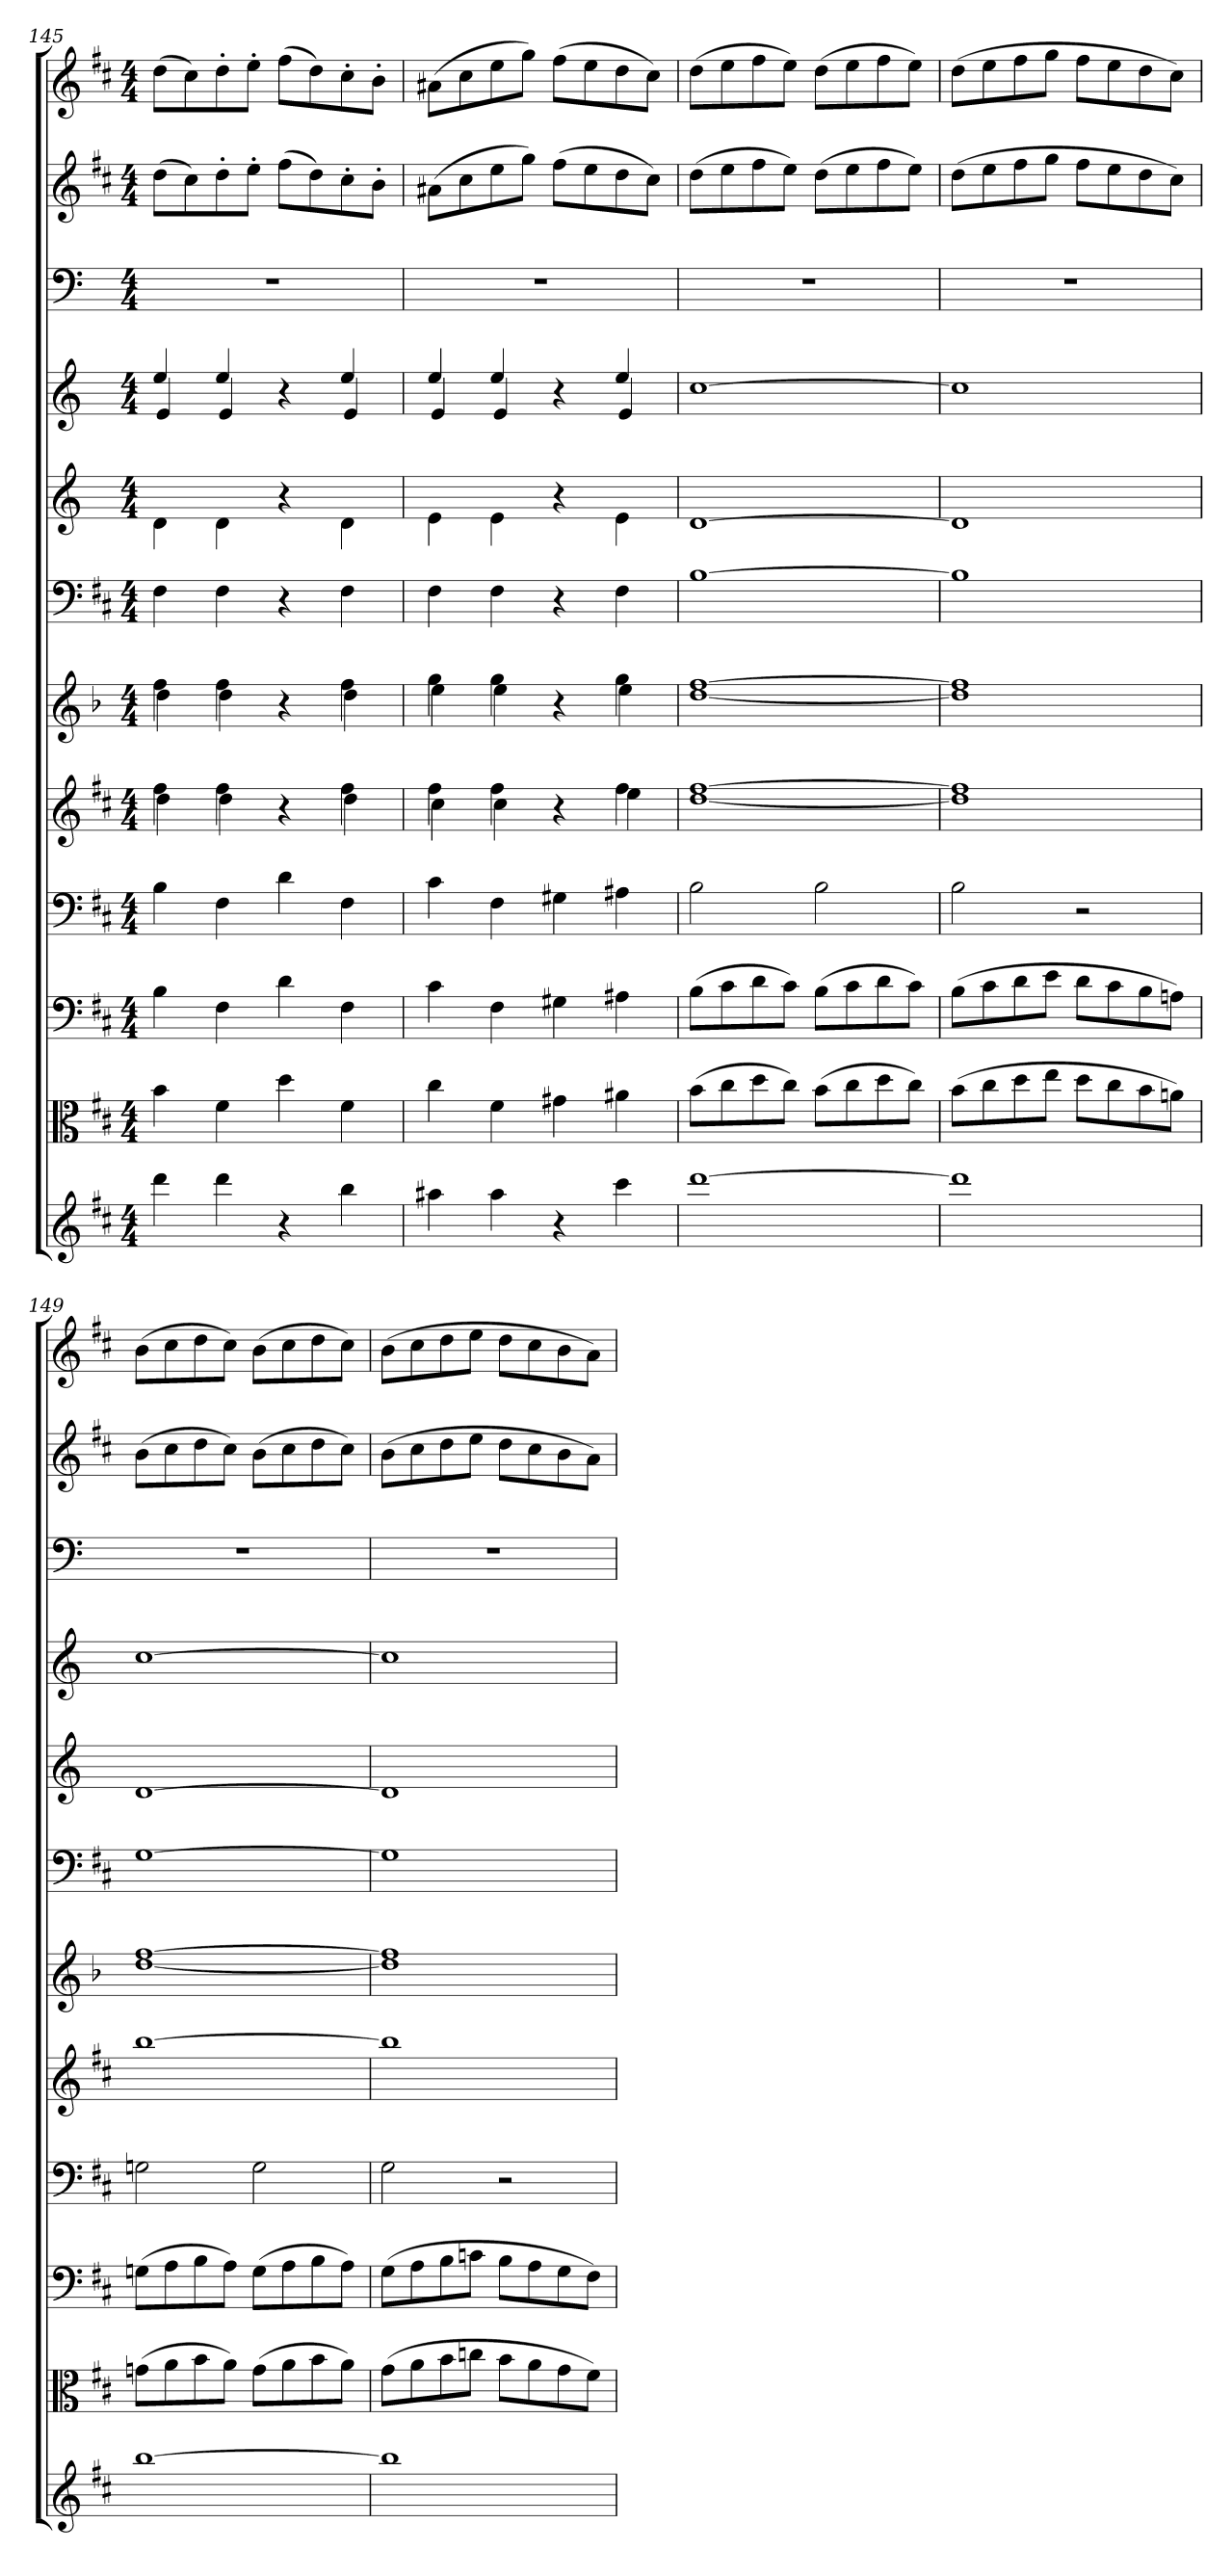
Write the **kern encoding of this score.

**kern	**kern	**kern	**kern	**kern	**kern	**kern	**kern	**kern	**kern	**kern	**kern
*part12	*part11	*part10	*part9	*part8	*part7	*part6	*part5	*part4	*part3	*part2	*part1
*staff12	*staff11	*staff10	*staff9	*staff8	*staff7	*staff6	*staff5	*staff4	*staff3	*staff2	*staff1
*clefG2	*clefC3	*clefF4	*clefF4	*clefG2	*clefG2	*clefF4	*clefG2	*clefG2	*clefF4	*clefG2	*clefG2
*k[f#c#]	*k[f#c#]	*k[f#c#]	*k[f#c#]	*k[f#c#]	*k[b-]	*k[f#c#]	*k[]	*k[]	*k[]	*k[f#c#]	*k[f#c#]
*D:	*D:	*D:	*D:	*D:	*	*D:	*	*	*	*D:	*D:
*M4/4	*M4/4	*M4/4	*M4/4	*M4/4	*M4/4	*M4/4	*M4/4	*M4/4	*M4/4	*M4/4	*M4/4
=145	=145	=145	=145	=145	=145	=145	=145	=145	=145	=145	=145
*	*	*	*	*^	*^	*	*	*^	*	*	*
4ddd\	4b\	4B\	4B\	4ff#\	4dd\	4ff\	4dd\	4F#\	4d\	4ee/	4e/	1r	(8dd\L	(8dd\L
.	.	.	.	.	.	.	.	.	.	.	.	.	8cc#\)	8cc#\)
4ddd\	4f#\	4F#\	4F#\	4ff#\	4dd\	4ff\	4dd\	4F#\	4d\	4ee/	4e/	.	8dd'\	8dd'\
.	.	.	.	.	.	.	.	.	.	.	.	.	8ee'\J	8ee'\J
4r	4dd\	4d\	4d\	4r	4ryy	4r	4ryy	4r	4r	4r	4ryy	.	(8ff#\L	(8ff#\L
.	.	.	.	.	.	.	.	.	.	.	.	.	8dd\)	8dd\)
4bb\	4f#\	4F#\	4F#\	4ff#\	4dd\	4ff\	4dd\	4F#\	4d\	4ee/	4e/	.	8cc#'\	8cc#'\
.	.	.	.	.	.	.	.	.	.	.	.	.	8b'\J	8b'\J
=146	=146	=146	=146	=146	=146	=146	=146	=146	=146	=146	=146	=146	=146	=146
4aa#X\	4cc#\	4c#\	4c#\	4ff#\	4cc#\	4gg\	4ee\	4F#\	4e\	4ee/	4e/	1r	(8a#X\L	(8a#X\L
.	.	.	.	.	.	.	.	.	.	.	.	.	8cc#\	8cc#\
4aa#\	4f#\	4F#\	4F#\	4ff#\	4cc#\	4gg\	4ee\	4F#\	4e\	4ee/	4e/	.	8ee\	8ee\
.	.	.	.	.	.	.	.	.	.	.	.	.	8gg\J)	8gg\J)
4r	4g#X\	4G#X\	4G#X\	4r	4ryy	4r	4ryy	4r	4r	4r	4ryy	.	(8ff#\L	(8ff#\L
.	.	.	.	.	.	.	.	.	.	.	.	.	8ee\	8ee\
4ccc#\	4a#X\	4A#X\	4A#X\	4ff#\	4ee\	4gg\	4ee\	4F#\	4e\	4ee/	4e/	.	8dd\	8dd\
.	.	.	.	.	.	.	.	.	.	.	.	.	8cc#\J)	8cc#\J)
*	*	*	*	*	*	*	*	*	*	*v	*v	*	*	*
=147	=147	=147	=147	=147	=147	=147	=147	=147	=147	=147	=147	=147	=147
[1ddd\	(8b\L	(8B\L	2B\	[1ff#\	[1dd\	[1ff\	[1dd\	[1B\	[1d\	[1cc\	1r	(8dd\L	(8dd\L
.	8cc#\	8c#\	.	.	.	.	.	.	.	.	.	8ee\	8ee\
.	8dd\	8d\	.	.	.	.	.	.	.	.	.	8ff#\	8ff#\
.	8cc#\J)	8c#\J)	.	.	.	.	.	.	.	.	.	8ee\J)	8ee\J)
.	(8b\L	(8B\L	2B\	.	.	.	.	.	.	.	.	(8dd\L	(8dd\L
.	8cc#\	8c#\	.	.	.	.	.	.	.	.	.	8ee\	8ee\
.	8dd\	8d\	.	.	.	.	.	.	.	.	.	8ff#\	8ff#\
.	8cc#\J)	8c#\J)	.	.	.	.	.	.	.	.	.	8ee\J)	8ee\J)
=148	=148	=148	=148	=148	=148	=148	=148	=148	=148	=148	=148	=148	=148
1ddd\]	(8b\L	(8B\L	2B\	1ff#\]	1dd\]	1ff\]	1dd\]	1B\]	1d\]	1cc\]	1r	(8dd\L	(8dd\L
.	8cc#\	8c#\	.	.	.	.	.	.	.	.	.	8ee\	8ee\
.	8dd\	8d\	.	.	.	.	.	.	.	.	.	8ff#\	8ff#\
.	8ee\J	8e\J	.	.	.	.	.	.	.	.	.	8gg\J	8gg\J
.	8dd\L	8d\L	2r	.	.	.	.	.	.	.	.	8ff#\L	8ff#\L
.	8cc#\	8c#\	.	.	.	.	.	.	.	.	.	8ee\	8ee\
.	8b\	8B\	.	.	.	.	.	.	.	.	.	8dd\	8dd\
.	8an\J)	8An\J)	.	.	.	.	.	.	.	.	.	8cc#\J)	8cc#\J)
*	*	*	*	*v	*v	*	*	*	*	*	*	*	*
=149	=149	=149	=149	=149	=149	=149	=149	=149	=149	=149	=149	=149
[1bb\	(8gn\L	(8Gn\L	2Gn\	[1bb\	[1ff\	[1dd\	[1G\	[1d\	[1cc\	1r	(8b\L	(8b\L
.	8a\	8A\	.	.	.	.	.	.	.	.	8cc#\	8cc#\
.	8b\	8B\	.	.	.	.	.	.	.	.	8dd\	8dd\
.	8a\J)	8A\J)	.	.	.	.	.	.	.	.	8cc#\J)	8cc#\J)
.	(8g\L	(8G\L	2G\	.	.	.	.	.	.	.	(8b\L	(8b\L
.	8a\	8A\	.	.	.	.	.	.	.	.	8cc#\	8cc#\
.	8b\	8B\	.	.	.	.	.	.	.	.	8dd\	8dd\
.	8a\J)	8A\J)	.	.	.	.	.	.	.	.	8cc#\J)	8cc#\J)
=150	=150	=150	=150	=150	=150	=150	=150	=150	=150	=150	=150	=150
1bb\]	(8g\L	(8G\L	2G\	1bb\]	1ff\]	1dd\]	1G\]	1d\]	1cc\]	1r	(8b\L	(8b\L
.	8a\	8A\	.	.	.	.	.	.	.	.	8cc#\	8cc#\
.	8b\	8B\	.	.	.	.	.	.	.	.	8dd\	8dd\
.	8ccn\J	8cn\J	.	.	.	.	.	.	.	.	8ee\J	8ee\J
.	8b\L	8B\L	2r	.	.	.	.	.	.	.	8dd\L	8dd\L
.	8a\	8A\	.	.	.	.	.	.	.	.	8cc#\	8cc#\
.	8g\	8G\	.	.	.	.	.	.	.	.	8b\	8b\
.	8f#\J)	8F#\J)	.	.	.	.	.	.	.	.	8a\J)	8a\J)
*	*	*	*	*	*v	*v	*	*	*	*	*	*
=	=	=	=	=	=	=	=	=	=	=	=
*-	*-	*-	*-	*-	*-	*-	*-	*-	*-	*-	*-
